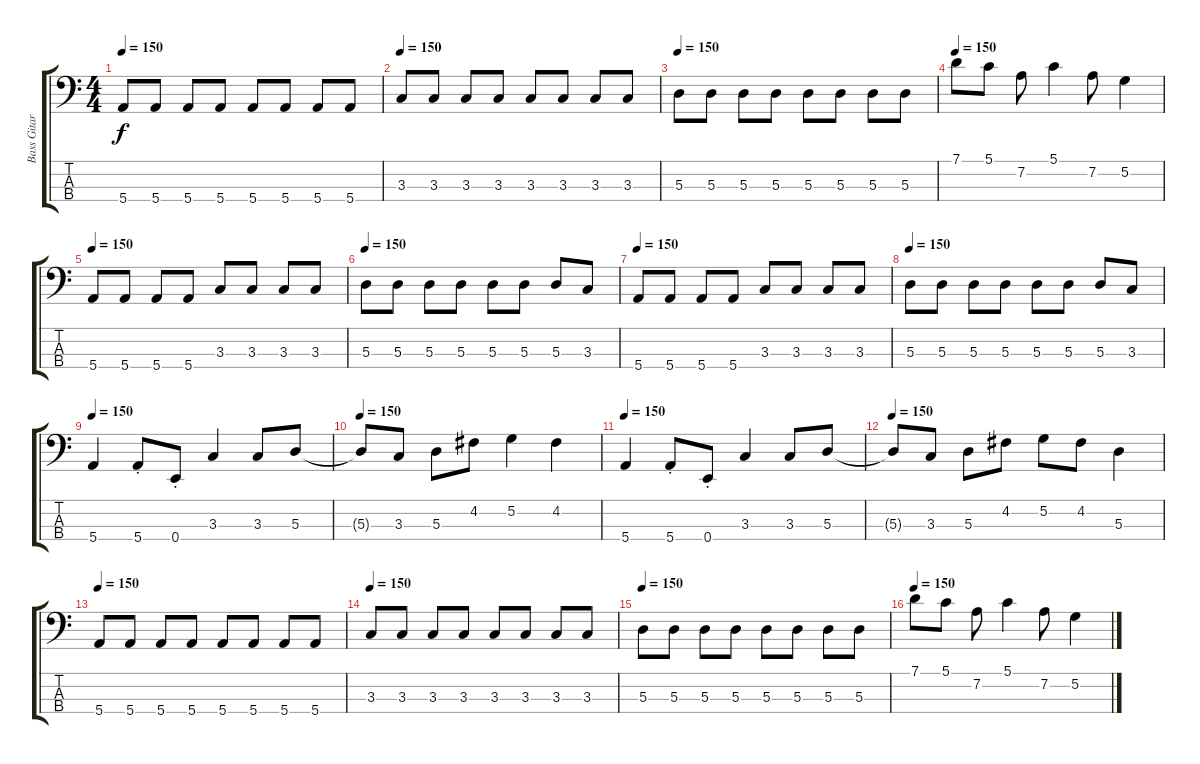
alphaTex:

\track ("Bass Gitara" "Bass Gitar") {instrument electricbassfinger}
\staff {score tabs}
\tuning (G2 D2 A1 E1) {hide}
\ts (4 4)
\tempo 150
\clef f4
\ks aminor
5.4.8{dy f} 5.4.8 5.4.8 5.4.8 5.4.8 5.4.8 5.4.8 5.4.8 |
\tempo 150
3.3.8 3.3.8 3.3.8 3.3.8 3.3.8 3.3.8 3.3.8 3.3.8 |
\tempo 150
5.3.8 5.3.8 5.3.8 5.3.8 5.3.8 5.3.8 5.3.8 5.3.8 |
\tempo 150
7.1.8 5.1.8 7.2.8 5.1.4 7.2.8 5.2.4 |
\tempo 150
5.4.8 5.4.8 5.4.8 5.4.8 3.3.8 3.3.8 3.3.8 3.3.8 |
\tempo 150
5.3.8 5.3.8 5.3.8 5.3.8 5.3.8 5.3.8 5.3.8 3.3.8 |
\tempo 150
5.4.8 5.4.8 5.4.8 5.4.8 3.3.8 3.3.8 3.3.8 3.3.8 |
\tempo 150
5.3.8 5.3.8 5.3.8 5.3.8 5.3.8 5.3.8 5.3.8 3.3.8 |
\tempo 150
5.4.4 5.4{st}.8 0.4{st}.8 3.3.4 3.3.8 5.3.8 |
\tempo 150
5.3{t}.8 3.3.8 5.3.8 4.2.8 5.2.4 4.2.4 |
\tempo 150
5.4.4 5.4{st}.8 0.4{st}.8 3.3.4 3.3.8 5.3.8 |
\tempo 150
5.3{t}.8 3.3.8 5.3.8 4.2.8 5.2.8 4.2.8 5.3.4 |
\tempo 150
5.4.8 5.4.8 5.4.8 5.4.8 5.4.8 5.4.8 5.4.8 5.4.8 |
\tempo 150
3.3.8 3.3.8 3.3.8 3.3.8 3.3.8 3.3.8 3.3.8 3.3.8 |
\tempo 150
5.3.8 5.3.8 5.3.8 5.3.8 5.3.8 5.3.8 5.3.8 5.3.8 |
\tempo 150
7.1.8 5.1.8 7.2.8 5.1.4 7.2.8 5.2.4
